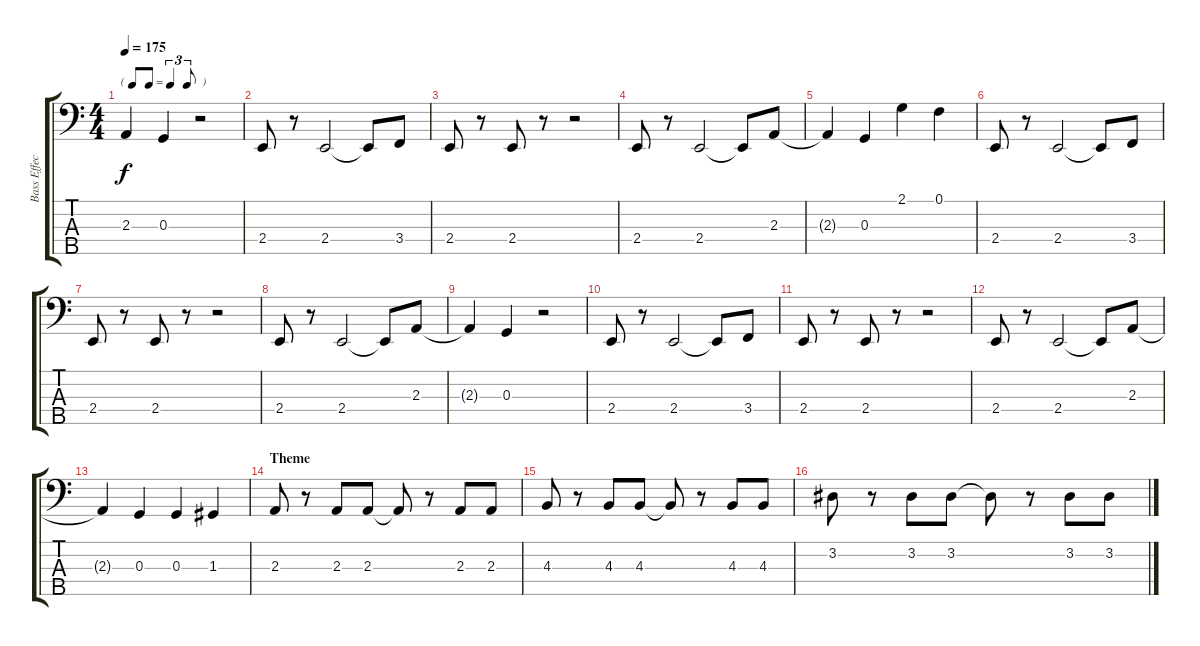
\track ("Bass Effect" "Bass Effec") {instrument synthbass1}
\staff {score tabs}
\tuning (F2 C2 G1 D1 A0) {hide}
\ts (4 4)
\tf triplet8th
\tempo 175
\clef f4
\ks c
2.3{t}.4{dy f} 0.3.4 r.2 |
2.4.8 r.8 2.4.2 2.4{t}.8 3.4.8 |
2.4.8 r.8 2.4.8 r.8 r.2 |
2.4.8 r.8 2.4.2 2.4{t}.8 2.3.8 |
2.3{t}.4 0.3.4 2.1.4 0.1.4 |
2.4.8 r.8 2.4.2 2.4{t}.8 3.4.8 |
2.4.8 r.8 2.4.8 r.8 r.2 |
2.4.8 r.8 2.4.2 2.4{t}.8 2.3.8 |
2.3{t}.4 0.3.4 r.2 |
2.4.8 r.8 2.4.2 2.4{t}.8 3.4.8 |
2.4.8 r.8 2.4.8 r.8 r.2 |
2.4.8 r.8 2.4.2 2.4{t}.8 2.3.8 |
2.3{t}.4 0.3.4 0.3.4 1.3.4 |
\section ("" "Theme")
2.3.8 r.8 2.3.8 2.3.8 2.3{t}.8 r.8 2.3.8 2.3.8 |
4.3.8 r.8 4.3.8 4.3.8 4.3{t}.8 r.8 4.3.8 4.3.8 |
3.2.8 r.8 3.2.8 3.2.8 3.2{t}.8 r.8 3.2.8 3.2.8
